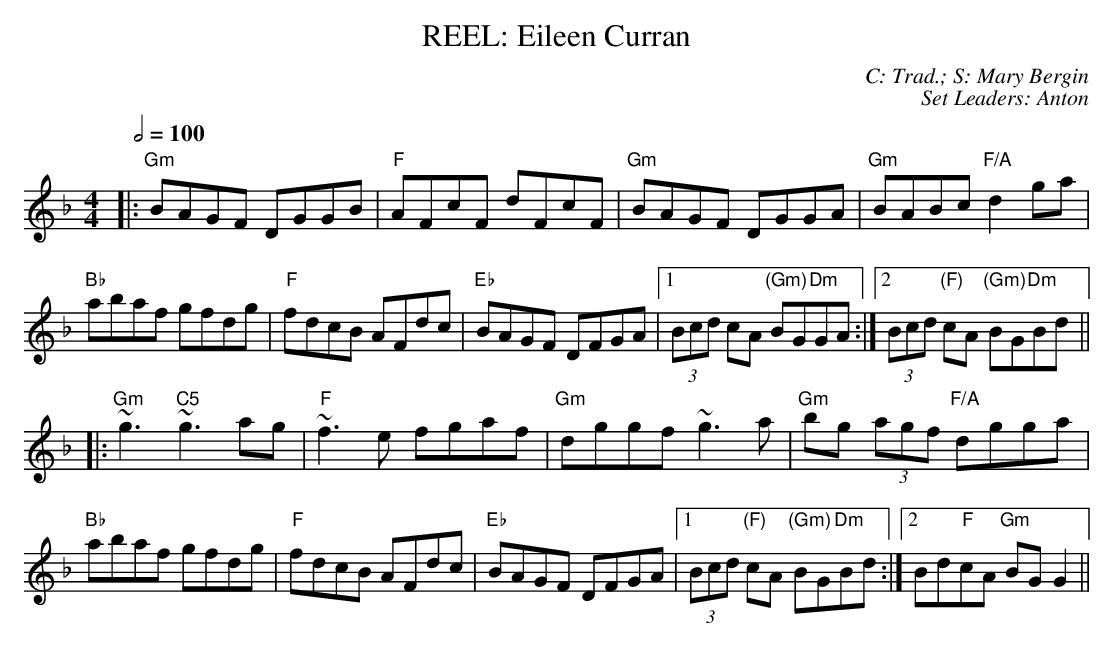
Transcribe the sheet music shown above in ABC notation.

X:1
T: REEL: Eileen Curran
C: C: Trad.; S: Mary Bergin
C: Set Leaders: Anton
M: 4/4
L: 1/8
Q: 1/2=100
K: Gdor
|:"Gm"BAGF DGGB|"F"AFcF dFcF|"Gm"BAGF DGGA|"Gm"BABc "F/A"d2ga|
"Bb"abaf gfdg|"F"fdcB AFdc|"Eb"BAGF DFGA|1 (3Bcd cA "(Gm)"BG"Dm"GA:|2 (3Bcd "(F)"cA "(Gm)"BG"Dm"Bd||
|:"Gm"~g3 "C5"~g3 ag|"F"~f3e fgaf|"Gm"dggf ~g3 a|"Gm"bg (3agf "F/A"dgga|
"Bb"abaf gfdg|"F"fdcB AFdc|"Eb"BAGF DFGA|1 (3Bcd "(F)"cA "(Gm)"BG"Dm"Bd:|2 Bd"F"cA "Gm"BG G2||
